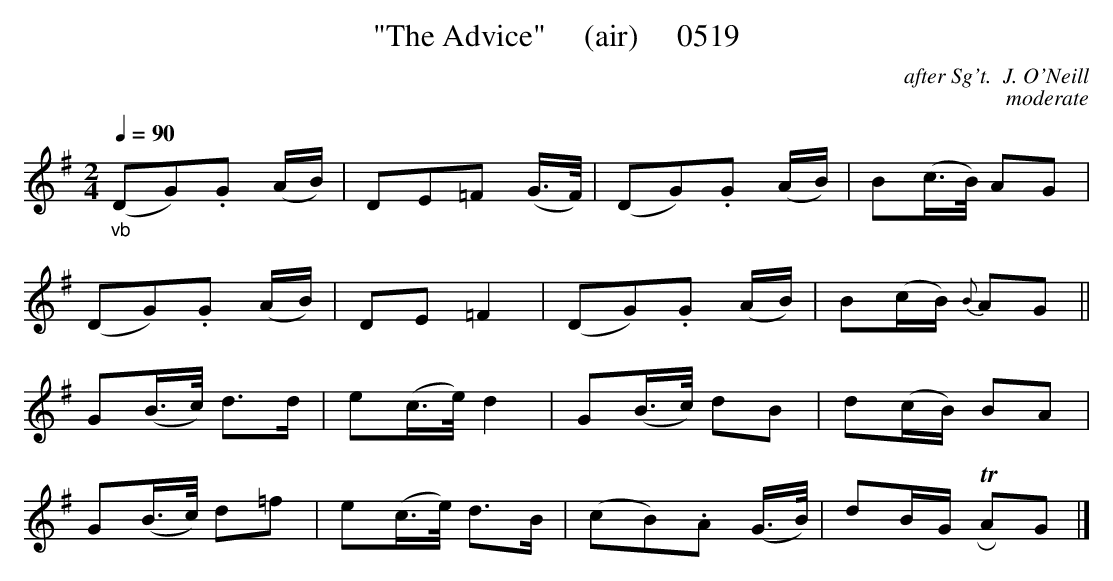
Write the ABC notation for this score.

X:1
T:"The Advice"     (air)     0519
C:after Sg't.  J. O'Neill
C:moderate
Q:1/4=90
M:2/4
L:1/16
K:G
"_vb"(D2G2).G2 (AB)|D2E2=F2 (G3/2F/2)|(D2G2).G2 (AB)|B2(c3/2B/2) A2G2|
(D2G2).G2 (AB)|D2E2 =F4|(D2G2).G2 (AB)|B2(cB) {B}A2G2||
G2(B3/2c/2) d3d|e2(c3/2e/2) d4|G2(B3/2c/2) d2B2|d2(cB) B2A2|
G2(B3/2c/2) d2=f2|e2(c3/2e/2) d3B|(c2B2).A2 (G3/2B/2)|d2BG TRA2G2|]
